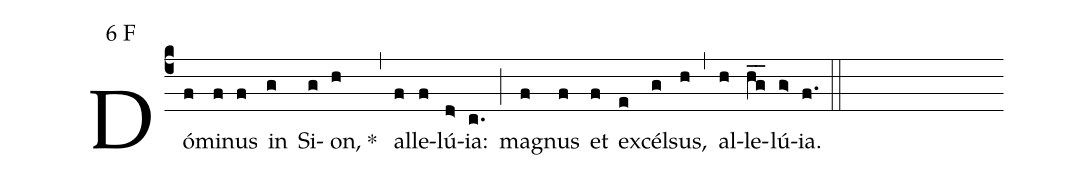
mode:6 F;
%%
(c4) Dó(f)mi(f)nus(f) in(g) Si(g)on,(h) *()(,)  al(f)le(f)lú(d>){ia}:(c.) (;) ma(f)gnus(f) et(f) ex(e)cél(g)sus,(h) (,)  al(h)le(hg__)lú(g>){ia}.(f.) (::)
